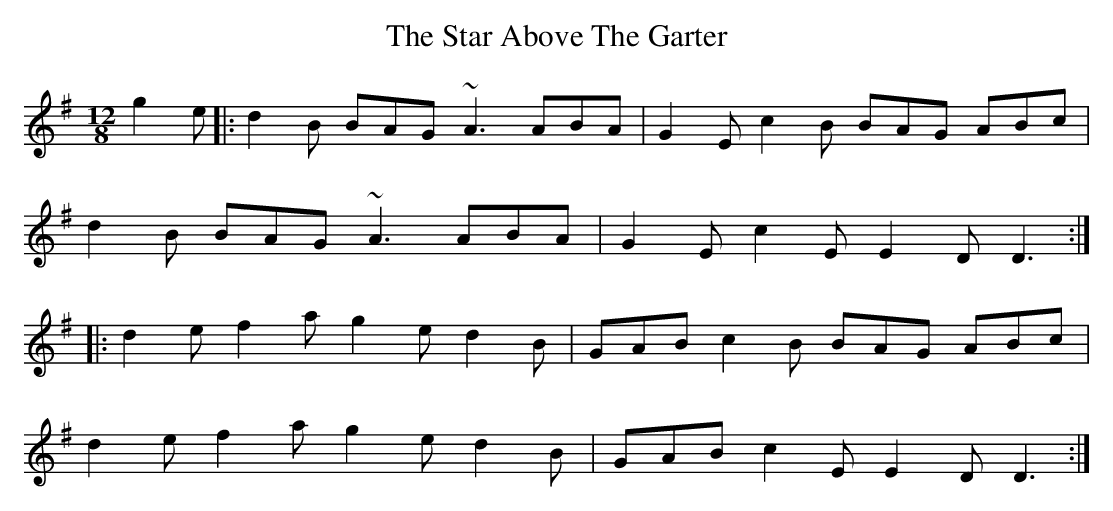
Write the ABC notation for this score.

X:1
T: The Star Above The Garter
M: 12/8
L: 1/8
K: Gmaj
g2e|:d2B BAG ~A3 ABA|G2E c2B BAG ABc|
d2B BAG ~A3 ABA|G2E c2E E2D D3:|
|:d2e f2a g2e d2B|GAB c2B BAG ABc|
d2e f2a g2e d2B|GAB c2E E2D D3:|
